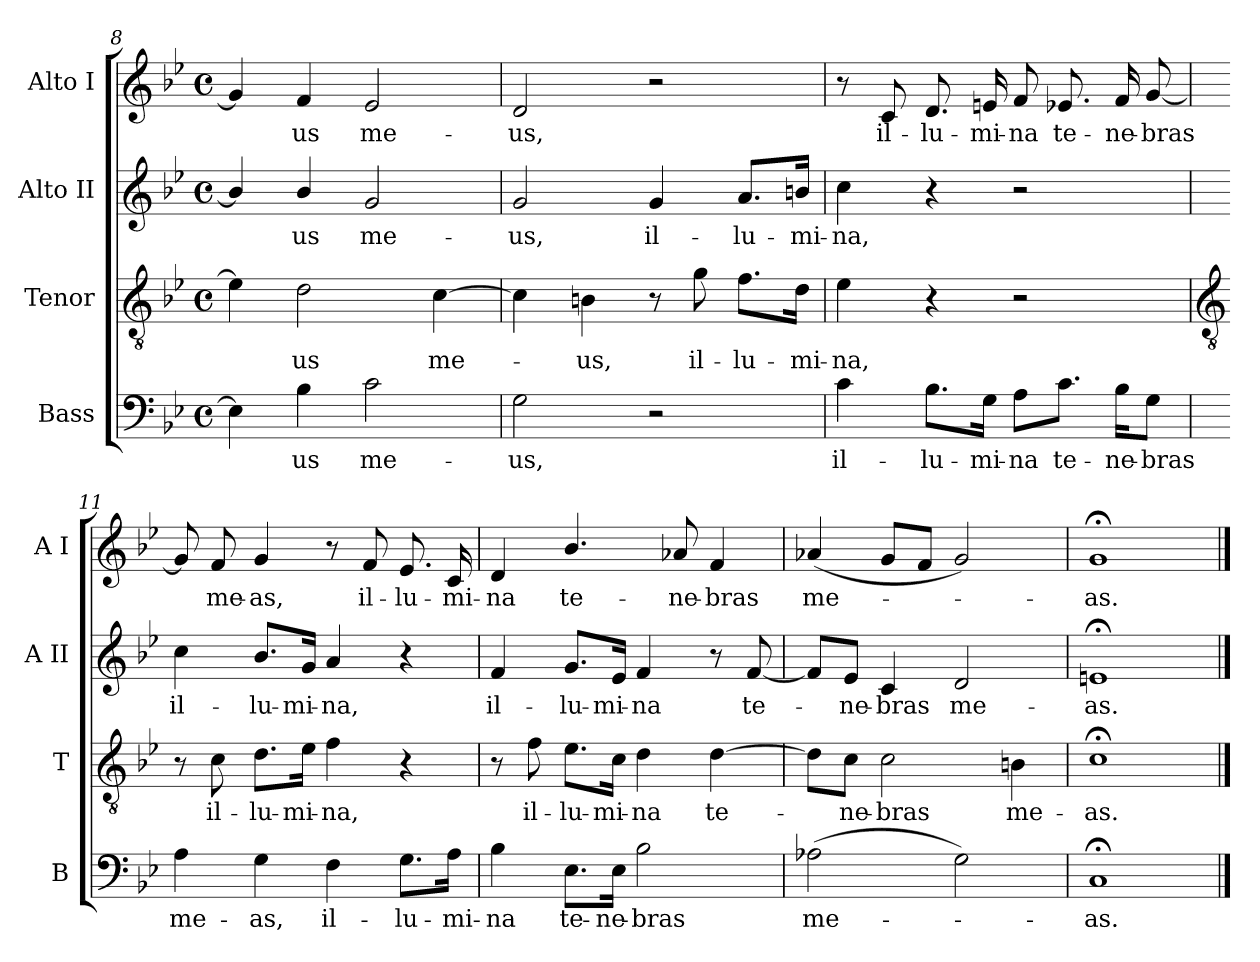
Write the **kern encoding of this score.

**kern	**text	**kern	**text	**kern	**text	**kern	**text
*part4	*part4	*part3	*part3	*part2	*part2	*part1	*part1
*staff4	*staff4	*staff3	*staff3	*staff2	*staff2	*staff1	*staff1
*I"Bass	*	*I"Tenor	*	*I"Alto II	*	*I"Alto I	*
*I'B	*	*I'T	*	*I'A II	*	*I'A I	*
*clefF4	*	*clefGv2	*	*clefG2	*	*clefG2	*
*k[b-e-]	*	*k[b-e-]	*	*k[b-e-]	*	*k[b-e-]	*
*B-:	*	*B-:	*	*B-:	*	*B-:	*
*M4/4	*	*M4/4	*	*M4/4	*	*M4/4	*
*met(c)	*	*met(c)	*	*met(c)	*	*met(c)	*
=8	=8	=8	=8	=8	=8	=8	=8
4E-]	.	4e-]	.	4b-/]	.	4g]	.
!	!LO:LY:b	!	!LO:LY:b	!	!LO:LY:b	!	!LO:LY:b
4B-	us	2d	us	4b-/	us	4f	us
!	!LO:LY:b	!	!	!	!LO:LY:b	!	!LO:LY:b
2c	me-	.	.	2g	me-	2e-	me-
!	!	!	!LO:LY:b	!	!	!	!
.	.	[4c	me-	.	.	.	.
=9	=9	=9	=9	=9	=9	=9	=9
!	!LO:LY:b	!	!	!	!LO:LY:b	!	!LO:LY:b
2G	-us,	4c]	.	2g	-us,	2d	-us,
!	!	!	!LO:LY:b	!	!	!	!
.	.	4Bn	us,	.	.	.	.
!	!	!	!	!	!LO:LY:b	!	!
2r	.	8r	.	4g	il-	2r	.
!	!	!	!LO:LY:b	!	!	!	!
.	.	8g	il-	.	.	.	.
!	!	!	!LO:LY:b	!	!LO:LY:b	!	!
.	.	8.f\L	-lu-	8.a/L	-lu-	.	.
!	!	!	!LO:LY:b	!	!LO:LY:b	!	!
.	.	16d\Jk	-mi-	16bn/Jk	-mi-	.	.
=10	=10	=10	=10	=10	=10	=10	=10
!	!LO:LY:b	!	!LO:LY:b	!	!LO:LY:b	!	!
4c	il-	4e-	-na,	4cc	-na,	8r	.
!	!	!	!	!	!	!	!LO:LY:b
.	.	.	.	.	.	8c	il-
!	!LO:LY:b	!	!	!	!	!	!LO:LY:b
8.B-\L	-lu-	4r	.	4r	.	8.d	-lu-
!	!LO:LY:b	!	!	!	!	!	!LO:LY:b
16G\Jk	-mi-	.	.	.	.	16en	-mi-
!	!LO:LY:b	!	!	!	!	!	!LO:LY:b
8A\L	-na	2r	.	2r	.	8f	-na
!	!LO:LY:b	!	!	!	!	!	!LO:LY:b
8.c\J	te-	.	.	.	.	8.e-X	te-
!	!LO:LY:b	!	!	!	!	!	!LO:LY:b
16B-\KL	-ne-	.	.	.	.	16f	-ne-
!	!LO:LY:b	!	!	!	!	!	!LO:LY:b
8G\J	-bras	.	.	.	.	[8g	-bras
!!LO:LB:g=z
=11	=11	=11	=11	=11	=11	=11	=11
*	*	*clefGv2	*	*	*	*	*
!	!LO:LY:b	!	!	!	!LO:LY:b	!	!
4A	me-	8r	.	4cc	il-	8g]	.
!	!	!	!LO:LY:b	!	!	!	!LO:LY:b
.	.	8c	il-	.	.	8f	me-
!	!LO:LY:b	!	!LO:LY:b	!	!LO:LY:b	!	!LO:LY:b
4G	-as,	8.d\L	-lu-	8.b-/L	-lu-	4g	-as,
!	!	!	!LO:LY:b	!	!LO:LY:b	!	!
.	.	16e-\Jk	-mi-	16g/Jk	-mi-	.	.
!	!LO:LY:b	!	!LO:LY:b	!	!LO:LY:b	!	!
4F	il-	4f	-na,	4a	-na,	8r	.
!	!	!	!	!	!	!	!LO:LY:b
.	.	.	.	.	.	8f	il-
!	!LO:LY:b	!	!	!	!	!	!LO:LY:b
8.G\L	-lu-	4r	.	4r	.	8.e-	-lu-
!	!LO:LY:b	!	!	!	!	!	!LO:LY:b
16A\Jk	-mi-	.	.	.	.	16c	-mi-
=12	=12	=12	=12	=12	=12	=12	=12
!	!LO:LY:b	!	!	!	!LO:LY:b	!	!LO:LY:b
4B-	-na	8r	.	4f	il-	4d	-na
!	!	!	!LO:LY:b	!	!	!	!
.	.	8f	il-	.	.	.	.
!	!LO:LY:b	!	!LO:LY:b	!	!LO:LY:b	!	!LO:LY:b
8.E-\L	te-	8.e-\L	-lu-	8.g/L	-lu-	4.b-/	te-
!	!LO:LY:b	!	!LO:LY:b	!	!LO:LY:b	!	!
16E-\Jk	-ne-	16c\Jk	-mi-	16e-/Jk	-mi-	.	.
!	!LO:LY:b	!	!LO:LY:b	!	!LO:LY:b	!	!
2B-	-bras	4d	-na	4f	-na	.	.
!	!	!	!	!	!	!	!LO:LY:b
.	.	.	.	.	.	8a-X	-ne-
!	!	!	!LO:LY:b	!	!	!	!LO:LY:b
.	.	[4d	te-	8r	.	4f	-bras
!	!	!	!	!	!LO:LY:b	!	!
.	.	.	.	[8f	te-	.	.
=13	=13	=13	=13	=13	=13	=13	=13
!	!LO:LY:b	!	!	!	!	!	!LO:LY:b
(>2A-X	me-	8d\L]	.	8f/L]	.	(<4a-X	me-
!	!	!	!LO:LY:b	!	!LO:LY:b	!	!
.	.	8c\J	ne-	8e-/J	ne-	.	.
!	!	!	!LO:LY:b	!	!LO:LY:b	!	!
.	.	2c	-bras	4c	-bras	8gL	.
.	.	.	.	.	.	8fJ	.
!	!	!	!	!	!LO:LY:b	!	!
2G)	.	.	.	2d	me-	2g)	.
!	!	!	!LO:LY:b	!	!	!	!
.	.	4Bn	me-	.	.	.	.
=14	=14	=14	=14	=14	=14	=14	=14
!	!LO:LY:b	!	!LO:LY:b	!	!LO:LY:b	!	!LO:LY:b
1C;<	as.	1c;<	-as.	1en;<	-as.	1g;<	as.
==	==	==	==	==	==	==	==
*-	*-	*-	*-	*-	*-	*-	*-
